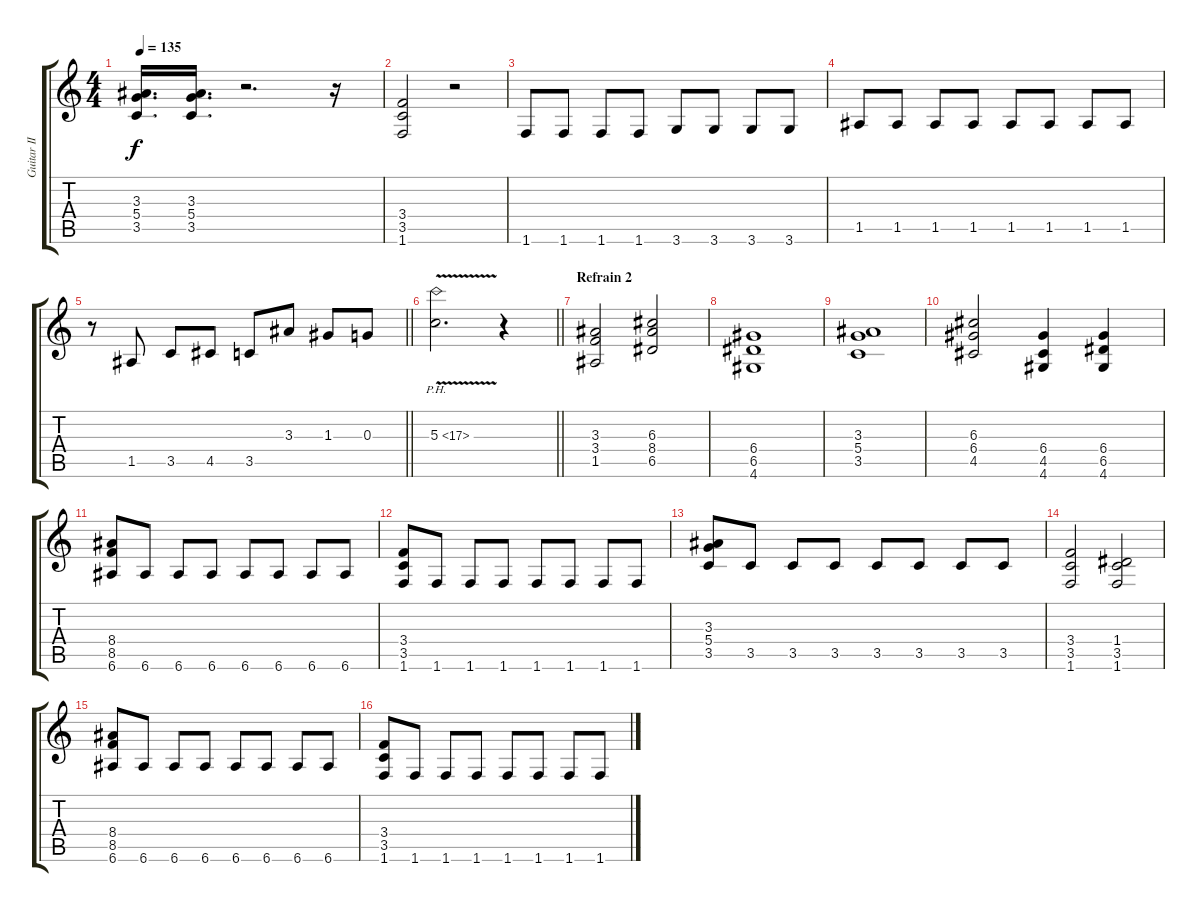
\track ("Guitar II" "Guitar II") {instrument distortionguitar}
\staff {score tabs}
\tuning (E4 B3 G3 D3 A2 E2) {hide}
\ts (4 4)
\tempo 135
\clef g2
\ks c
(3.3 5.4 3.5).16{d dy f} (3.3 5.4 3.5).16{d} r.2{d} r.16 |
(3.4 3.5 1.6).2 r.2 |
1.6.8 1.6.8 1.6.8 1.6.8 3.6.8 3.6.8 3.6.8 3.6.8 |
1.5.8 1.5.8 1.5.8 1.5.8 1.5.8 1.5.8 1.5.8 1.5.8 |
\barLineRight lightlight
r.8 1.5.8 3.5.8 4.5.8 3.5.8 3.3.8 1.3.8 0.3.8 |
\barLineRight lightlight
5.3{ph 12 v}.2{d} r.4 |
\section ("" "Refrain 2")
(3.3 3.4 1.5).2 (6.3 8.4 6.5).2 |
(6.4 6.5 4.6).1 |
(3.3 5.4 3.5).1 |
(6.3 6.4 4.5).2 (6.4 4.5 4.6).4 (6.4 6.5 4.6).4 |
(8.4 8.5 6.6).8 6.6.8 6.6.8 6.6.8 6.6.8 6.6.8 6.6.8 6.6.8 |
(3.4 3.5 1.6).8 1.6.8 1.6.8 1.6.8 1.6.8 1.6.8 1.6.8 1.6.8 |
(3.3 5.4 3.5).8 3.5.8 3.5.8 3.5.8 3.5.8 3.5.8 3.5.8 3.5.8 |
(3.4 3.5 1.6).2 (1.4 3.5 1.6).2 |
(8.4 8.5 6.6).8 6.6.8 6.6.8 6.6.8 6.6.8 6.6.8 6.6.8 6.6.8 |
(3.4 3.5 1.6).8 1.6.8 1.6.8 1.6.8 1.6.8 1.6.8 1.6.8 1.6.8
